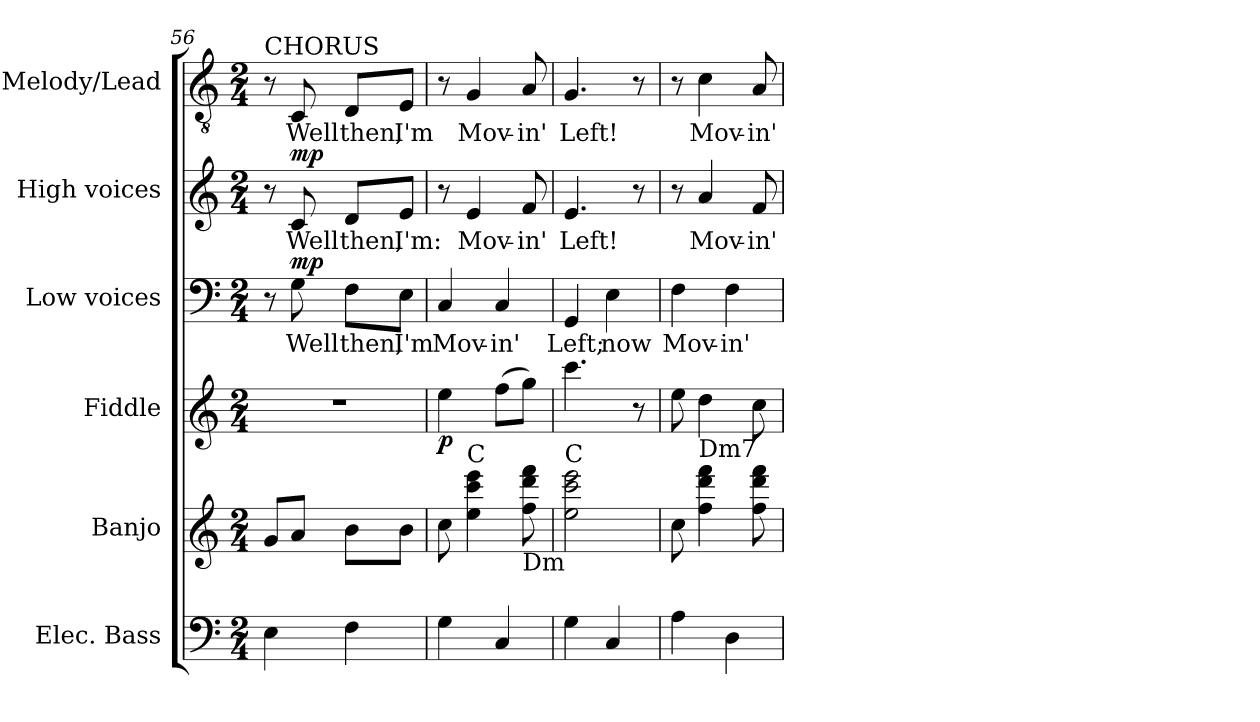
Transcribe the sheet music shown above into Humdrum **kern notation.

**kern	**kern	**kern	**dynam	**kern	**text	**dynam	**kern	**text	**dynam	**kern	**text
*part6	*part5	*part4	*part4	*part3	*part3	*part3	*part2	*part2	*part2	*part1	*part1
*staff6	*staff5	*staff4	*staff4	*staff3	*staff3	*staff3	*staff2	*staff2	*staff2	*staff1	*staff1
*I"Elec. Bass	*I"Banjo	*I"Fiddle	*	*I"Low voices	*	*	*I"High voices	*	*	*I"Melody/Lead	*
*I'E. Bass	*I'Ban.	*	*	*	*	*	*I'S.	*	*	*	*
*clefF4	*clefG2	*clefG2	*	*clefF4	*	*	*clefG2	*	*	*clefGv2	*
*ITrd7c12	*ITrd7c12	*	*	*	*	*	*	*	*	*ITrd7c12	*
*k[]	*k[]	*k[]	*	*k[]	*	*	*k[]	*	*	*k[]	*
*C:	*C:	*C:	*	*C:	*	*	*C:	*	*	*C:	*
*M2/4	*M2/4	*M2/4	*	*M2/4	*	*	*M2/4	*	*	*M2/4	*
=56	=56	=56	=56	=56	=56	=56	=56	=56	=56	=56	=56
!	!	!	!	!	!	!	!	!	!	!LO:TX:a:t=CHORUS	!
!	!	!LO:N:vis=1	!	!	!	!	!	!	!	!	!
4EEi\	8Gi/L	2r	.	8r	.	.	8r	.	.	8r	.
!	!	!	!	!	!LO:LY:b:color=#000000	!	!	!	!	!	!
!	!	!	!	!	!	!	!	!LO:LY:b:color=#000000	!	!	!
!	!	!	!	!	!	!	!	!	!	!	!LO:LY:b:color=#000000
.	8Ai/J	.	.	8Gi\	Well	mp	8ci/	Well	mp	8CCi/	Well
!	!	!	!	!	!LO:LY:b:color=#000000	!	!	!	!	!	!
!	!	!	!	!	!	!	!	!LO:LY:b:color=#000000	!	!	!
!	!	!	!	!	!	!	!	!	!	!	!LO:LY:b:color=#000000
4FFi\	8Bi\L	.	.	8Fi\L	then,	.	8di/L	then,	.	8DDi/L	then,
!	!	!	!	!	!LO:LY:b:color=#000000	!	!	!	!	!	!
!	!	!	!	!	!	!	!	!LO:LY:b:color=#000000	!	!	!
!	!	!	!	!	!	!	!	!	!	!	!LO:LY:b:color=#000000
.	8Bi\J	.	.	8Ei\J	I'm	.	8ei/J	I'm:	.	8EEi/J	I'm
!!LO:LB:g=z
=57	=57	=57	=57	=57	=57	=57	=57	=57	=57	=57	=57
!	!	!	!	!	!LO:LY:b:color=#000000	!	!	!	!	!	!
4GGi\	8ci\	4eei\	p	4Ci/	Mov-	.	8r	.	.	8r	.
!	!	!	!	!	!	!	!	!LO:LY:b:color=#000000	!	!	!
!	!LO:TX:a:t=C	!	!	!	!	!	!	!	!	!	!
!	!	!	!	!	!	!	!	!	!	!	!LO:LY:b:color=#000000
.	4ei\ 4cci 4eei	.	.	.	.	.	4ei/	Mov-	.	4GGi/	Mov-
!	!	!	!	!	!LO:LY:b:color=#000000	!	!	!	!	!	!
4CCi/	.	(8ffi\L	.	4Ci/	-in'	.	.	.	.	.	.
!	!	!	!	!	!	!	!	!LO:LY:b:color=#000000	!	!	!
!	!LO:TX:b:t=Dm	!	!	!	!	!	!	!	!	!	!
!	!	!	!	!	!	!	!	!	!	!	!LO:LY:b:color=#000000
.	8fi\ 8ddi 8ffi	8ggi\J)	.	.	.	.	8fi/	-in'	.	8AAi/	-in'
=58	=58	=58	=58	=58	=58	=58	=58	=58	=58	=58	=58
!	!	!	!	!	!LO:LY:b:color=#000000	!	!	!	!	!	!
!	!	!	!	!	!	!	!	!LO:LY:b:color=#000000	!	!	!
!	!LO:TX:a:t=C	!	!	!	!	!	!	!	!	!	!
!	!	!	!	!	!	!	!	!	!	!	!LO:LY:b:color=#000000
4GGi\	2ei\ 2cci 2eei	4.ccci\	.	4GGi/	Left;	.	4.ei/	Left!	.	4.GGi/	Left!
!	!	!	!	!	!LO:LY:b:color=#000000	!	!	!	!	!	!
4CCi/	.	.	.	4Ei\	now	.	.	.	.	.	.
.	.	8r	.	.	.	.	8r	.	.	8r	.
=59	=59	=59	=59	=59	=59	=59	=59	=59	=59	=59	=59
!	!	!	!	!	!LO:LY:b:color=#000000	!	!	!	!	!	!
4AAi\	8ci\	8eei\	.	4Fi\	Mov-	.	8r	.	.	8r	.
!	!	!	!	!	!	!	!	!LO:LY:b:color=#000000	!	!	!
!	!LO:TX:a:t=Dm7	!	!	!	!	!	!	!	!	!	!
!	!	!	!	!	!	!	!	!	!	!	!LO:LY:b:color=#000000
.	4fi\ 4ddi 4ffi	4ddi\	.	.	.	.	4ai/	Mov-	.	4Ci\	Mov-
!	!	!	!	!	!LO:LY:b:color=#000000	!	!	!	!	!	!
4DDi\	.	.	.	4Fi\	-in'	.	.	.	.	.	.
!	!	!	!	!	!	!	!	!LO:LY:b:color=#000000	!	!	!
!	!	!	!	!	!	!	!	!	!	!	!LO:LY:b:color=#000000
.	8fi\ 8ddi 8ffi	8cci\	.	.	.	.	8fi/	-in'	.	8AAi/	-in'
=	=	=	=	=	=	=	=	=	=	=	=
*-	*-	*-	*-	*-	*-	*-	*-	*-	*-	*-	*-
